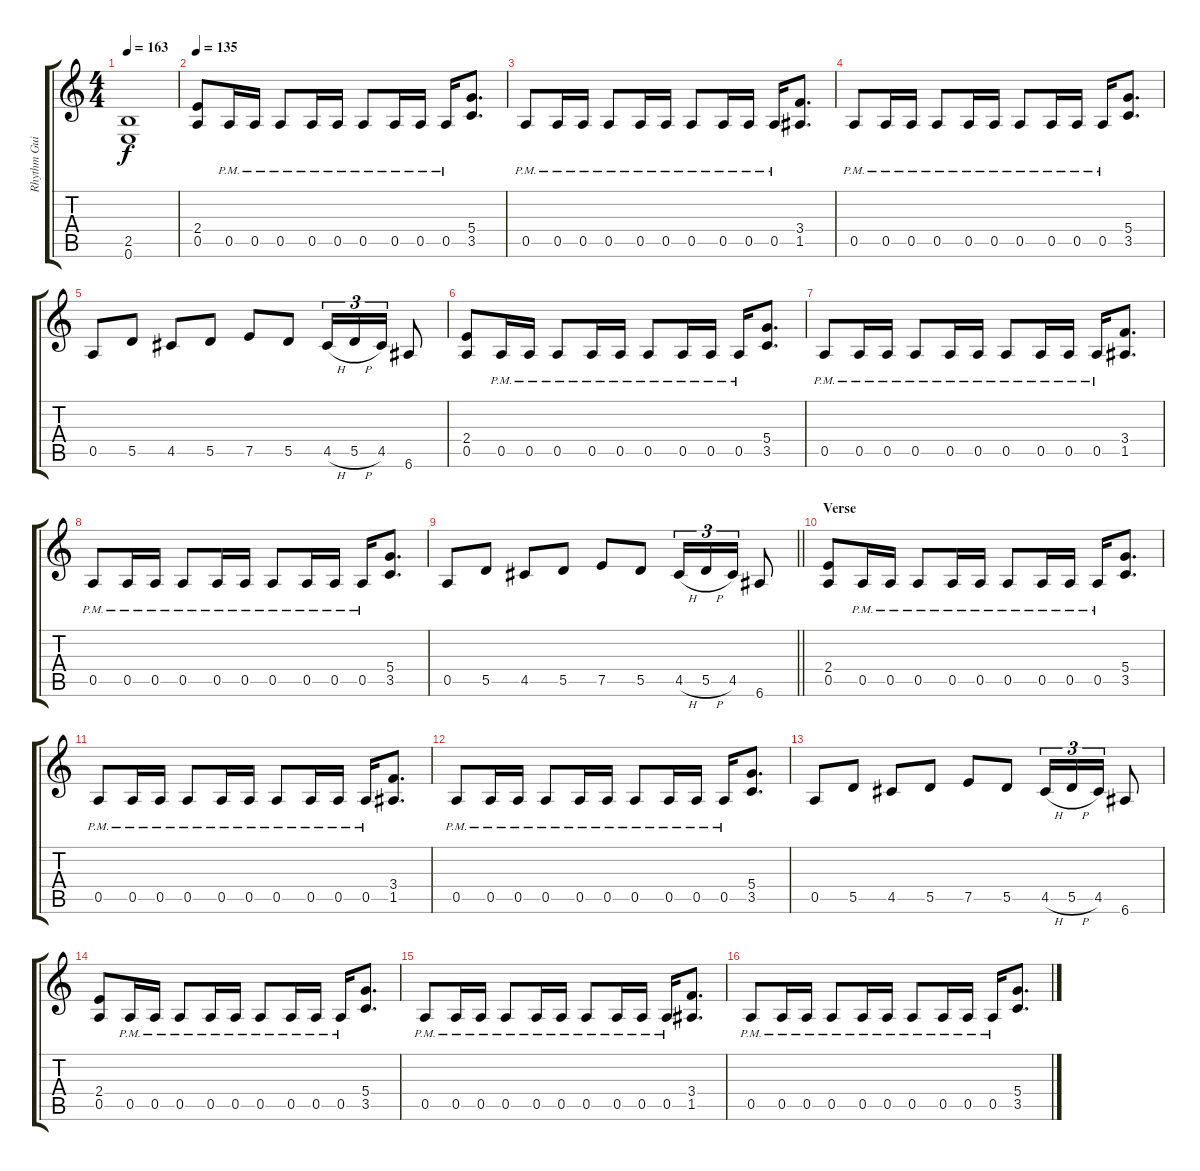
\track ("Rhythm Guitar R" "Rhythm Gui") {instrument distortionguitar}
\staff {score tabs}
\tuning (E4 B3 G3 D3 A2 E2) {hide}
\ts (4 4)
\tempo 163
\clef g2
\ks c
(2.5{t} 0.6{t}).1{dy f} |
\tempo 135
(2.4 0.5).8 0.5{pm}.16 0.5{pm}.16 0.5{pm}.8 0.5{pm}.16 0.5{pm}.16 0.5{pm}.8 0.5{pm}.16 0.5{pm}.16 0.5{pm}.16 (5.4 3.5).8{d} |
0.5{pm}.8 0.5{pm}.16 0.5{pm}.16 0.5{pm}.8 0.5{pm}.16 0.5{pm}.16 0.5{pm}.8 0.5{pm}.16 0.5{pm}.16 0.5{pm}.16 (3.4 1.5).8{d} |
0.5{pm}.8 0.5{pm}.16 0.5{pm}.16 0.5{pm}.8 0.5{pm}.16 0.5{pm}.16 0.5{pm}.8 0.5{pm}.16 0.5{pm}.16 0.5{pm}.16 (5.4 3.5).8{d} |
0.5.8 5.5.8 4.5.8 5.5.8 7.5.8 5.5.8 4.5{h}.16{tu (3 2)} 5.5{h}.16{tu (3 2)} 4.5.16{tu (3 2)} 6.6.8 |
(2.4 0.5).8 0.5{pm}.16 0.5{pm}.16 0.5{pm}.8 0.5{pm}.16 0.5{pm}.16 0.5{pm}.8 0.5{pm}.16 0.5{pm}.16 0.5{pm}.16 (5.4 3.5).8{d} |
0.5{pm}.8 0.5{pm}.16 0.5{pm}.16 0.5{pm}.8 0.5{pm}.16 0.5{pm}.16 0.5{pm}.8 0.5{pm}.16 0.5{pm}.16 0.5{pm}.16 (3.4 1.5).8{d} |
0.5{pm}.8 0.5{pm}.16 0.5{pm}.16 0.5{pm}.8 0.5{pm}.16 0.5{pm}.16 0.5{pm}.8 0.5{pm}.16 0.5{pm}.16 0.5{pm}.16 (5.4 3.5).8{d} |
\barLineRight lightlight
0.5.8 5.5.8 4.5.8 5.5.8 7.5.8 5.5.8 4.5{h}.16{tu (3 2)} 5.5{h}.16{tu (3 2)} 4.5.16{tu (3 2)} 6.6.8 |
\section ("" "Verse")
(2.4 0.5).8 0.5{pm}.16 0.5{pm}.16 0.5{pm}.8 0.5{pm}.16 0.5{pm}.16 0.5{pm}.8 0.5{pm}.16 0.5{pm}.16 0.5{pm}.16 (5.4 3.5).8{d} |
0.5{pm}.8 0.5{pm}.16 0.5{pm}.16 0.5{pm}.8 0.5{pm}.16 0.5{pm}.16 0.5{pm}.8 0.5{pm}.16 0.5{pm}.16 0.5{pm}.16 (3.4 1.5).8{d} |
0.5{pm}.8 0.5{pm}.16 0.5{pm}.16 0.5{pm}.8 0.5{pm}.16 0.5{pm}.16 0.5{pm}.8 0.5{pm}.16 0.5{pm}.16 0.5{pm}.16 (5.4 3.5).8{d} |
0.5.8 5.5.8 4.5.8 5.5.8 7.5.8 5.5.8 4.5{h}.16{tu (3 2)} 5.5{h}.16{tu (3 2)} 4.5.16{tu (3 2)} 6.6.8 |
(2.4 0.5).8 0.5{pm}.16 0.5{pm}.16 0.5{pm}.8 0.5{pm}.16 0.5{pm}.16 0.5{pm}.8 0.5{pm}.16 0.5{pm}.16 0.5{pm}.16 (5.4 3.5).8{d} |
0.5{pm}.8 0.5{pm}.16 0.5{pm}.16 0.5{pm}.8 0.5{pm}.16 0.5{pm}.16 0.5{pm}.8 0.5{pm}.16 0.5{pm}.16 0.5{pm}.16 (3.4 1.5).8{d} |
0.5{pm}.8 0.5{pm}.16 0.5{pm}.16 0.5{pm}.8 0.5{pm}.16 0.5{pm}.16 0.5{pm}.8 0.5{pm}.16 0.5{pm}.16 0.5{pm}.16 (5.4 3.5).8{d}
